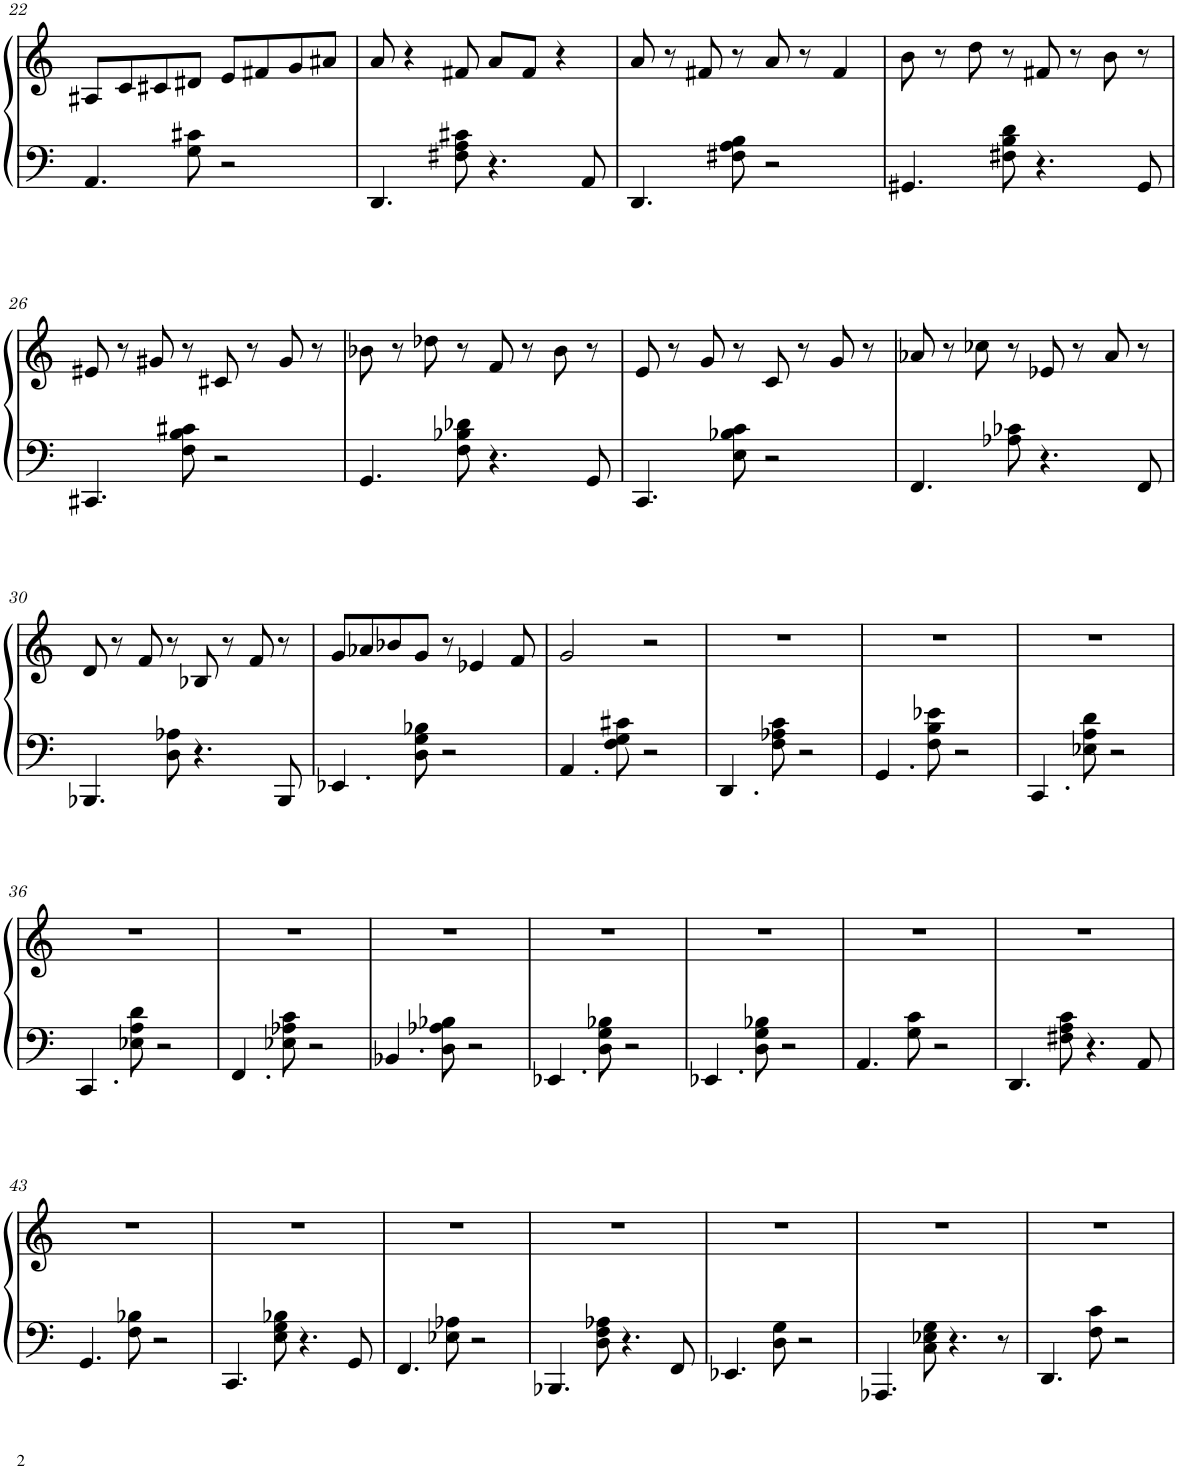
**kern	**kern
*part1	*part1
*staff2	*staff1
*I"Piano	*
*I'Pno.	*
!!LO:PB:g=z
*clefF4	*clefG2
*k[]	*k[]
*M4/4	*M4/4
=22	=22
4.AA/	8A#X/L
.	8c/
.	8c#X/
8G\ 8c#X\	8d#X/J
2r	8e/L
.	8f#X/
.	8g/
.	8a#X/J
=23	=23
4.DD/	8a/
.	4r
8F#X\ 8A\ 8c#X\	8f#X/
4.r	8a/L
.	8f#/J
.	4r
8AA/	.
=24	=24
4.DD/	8a/
.	8r
.	8f#X/
8F#X\ 8A\ 8B\	8r
2r	8a/
.	8r
.	4f#/
=25	=25
4.GG#X/	8b\
.	8r
.	8dd\
8F#X\ 8B\ 8d\	8r
4.r	8f#X/
.	8r
.	8b\
8GG#/	8r
!!LO:LB:g=z
=26	=26
4.CC#X/	8e#X/
.	8r
.	8g#X/
8F\ 8B\ 8c#X\	8r
2r	8c#X/
.	8r
.	8g#/
.	8r
=27	=27
4.GG/	8b-X\
.	8r
.	8dd-X\
8F\ 8B-X\ 8d-X\	8r
4.r	8f/
.	8r
.	8b-\
8GG/	8r
=28	=28
4.CC/	8e/
.	8r
.	8g/
8E\ 8B-X\ 8c\	8r
2r	8c/
.	8r
.	8g/
.	8r
=29	=29
4.FF/	8a-X/
.	8r
.	8cc-X\
8A-X\ 8c-X\	8r
4.r	8e-X/
.	8r
.	8a-/
8FF/	8r
!!LO:LB:g=z
=30	=30
4.BBB-X/	8d/
.	8r
.	8f/
8D\ 8A-X\	8r
4.r	8B-X/
.	8r
.	8f/
8BBB-/	8r
=31	=31
4.EE-X/	8g/L
.	8a-X/
.	8b-X/
8D\ 8G\ 8B-X\	8g/J
2r	8r
.	4e-X/
.	8f/
=32	=32
4.AA/	2g/
8F\ 8G\ 8c#X\	.
2r	2r
=33	=33
4.DD/	1r
8F\ 8A-X\ 8c\	.
2r	.
=34	=34
4.GG/	1r
8F\ 8B\ 8e-X\	.
2r	.
=35	=35
4.CC/	1r
8E-X\ 8A\ 8d\	.
2r	.
!!LO:LB:g=z
=36	=36
4.CC/	1r
8E-X\ 8A\ 8d\	.
2r	.
=37	=37
4.FF/	1r
8E-X\ 8A-X\ 8c\	.
2r	.
=38	=38
4.BB-X/	1r
8D\ 8A-X\ 8B-X\	.
2r	.
=39	=39
4.EE-X/	1r
8D\ 8G\ 8B-X\	.
2r	.
=40	=40
4.EE-X/	1r
8D\ 8G\ 8B-X\	.
2r	.
=41	=41
4.AA/	1r
8G\ 8c\	.
2r	.
=42	=42
4.DD/	1r
8F#X\ 8A\ 8c\	.
4.r	.
8AA/	.
!!LO:LB:g=z
=43	=43
4.GG/	1r
8F\ 8B-X\	.
2r	.
=44	=44
4.CC/	1r
8E\ 8G\ 8B-X\	.
4.r	.
8GG/	.
=45	=45
4.FF/	1r
8E-X\ 8A-X\	.
2r	.
=46	=46
4.BBB-X/	1r
8D\ 8F\ 8A-X\	.
4.r	.
8FF/	.
=47	=47
4.EE-X/	1r
8D\ 8G\	.
2r	.
=48	=48
4.AAA-X/	1r
8C\ 8E-X\ 8G\	.
4.r	.
8r	.
=49	=49
4.DD/	1r
8F\ 8c\	.
2r	.
=	=
*-	*-
